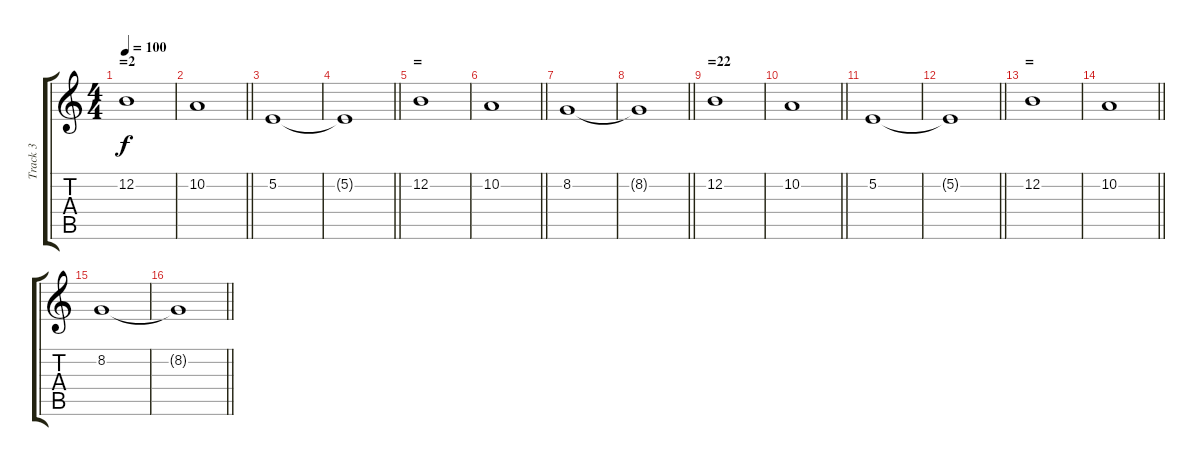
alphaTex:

\track ("Track 3" "Track 3") {instrument pad5bowed}
\staff {score tabs}
\tuning (E4 B3 G3 D3 A2 E2) {hide}
\ts (4 4)
\section ("" "=2")
\tempo 100
\clef g2
\ks c
12.2.1{dy f} |
\barLineRight lightlight
10.2.1 |
5.2.1 |
\barLineRight lightlight
5.2{t}.1 |
\section ("" "=")
12.2.1 |
\barLineRight lightlight
10.2.1 |
8.2.1 |
\barLineRight lightlight
8.2{t}.1 |
\section ("" "=22")
12.2.1 |
\barLineRight lightlight
10.2.1 |
5.2.1 |
\barLineRight lightlight
5.2{t}.1 |
\section ("" "=")
12.2.1 |
\barLineRight lightlight
10.2.1 |
8.2.1 |
\barLineRight lightlight
8.2{t}.1
